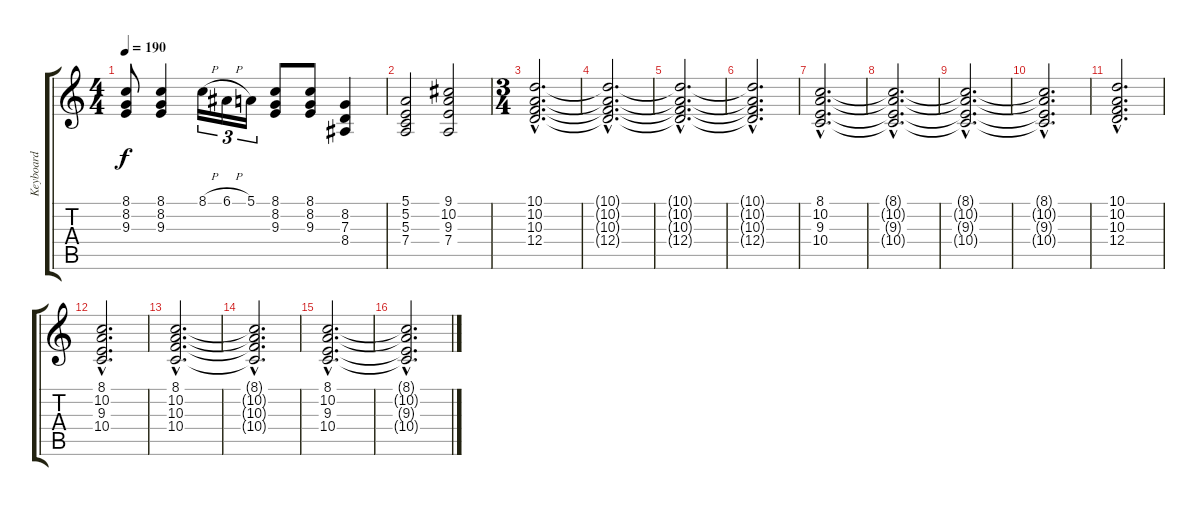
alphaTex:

\track ("Keyboard" "Keyboard") {instrument stringensemble1}
\staff {score tabs}
\tuning (E4 B3 G3 D3 A2 E2) {hide}
\ts (4 4)
\tempo 190
\clef g2
\ks c
(8.1 8.2 9.3).8{dy f} (8.1 8.2 9.3).4 8.1{h}.16{tu (3 2)} 6.1{h}.16{tu (3 2)} 5.1.16{tu (3 2)} (8.1 8.2 9.3).8 (8.1 8.2 9.3).8 (8.2 7.3 8.4).4 |
(5.1 5.2 5.3 7.4).2 (9.1 10.2 9.3 7.4).2 |
\ts (3 4)
(10.1{hac} 10.2{hac} 10.3{hac} 12.4{hac}).2{d volume 10 instrument stringensemble1} |
(10.1{hac t} 10.2{hac t} 10.3{hac t} 12.4{hac t}).2{d} |
(10.1{hac t} 10.2{hac t} 10.3{hac t} 12.4{hac t}).2{d} |
(10.1{hac t} 10.2{hac t} 10.3{hac t} 12.4{hac t}).2{d} |
(8.1{hac} 10.2{hac} 9.3{hac} 10.4{hac}).2{d} |
(8.1{hac t} 10.2{hac t} 9.3{hac t} 10.4{hac t}).2{d} |
(8.1{hac t} 10.2{hac t} 9.3{hac t} 10.4{hac t}).2{d} |
(8.1{hac t} 10.2{hac t} 9.3{hac t} 10.4{hac t}).2{d} |
(10.1{hac} 10.2{hac} 10.3{hac} 12.4{hac}).2{d} |
(8.1{hac} 10.2{hac} 9.3{hac} 10.4{hac}).2{d} |
(8.1{hac} 10.2{hac} 10.3{hac} 10.4{hac}).2{d} |
(8.1{hac t} 10.2{hac t} 10.3{hac t} 10.4{hac t}).2{d} |
(8.1{hac} 10.2{hac} 9.3{hac} 10.4{hac}).2{d} |
(8.1{hac t} 10.2{hac t} 9.3{hac t} 10.4{hac t}).2{d}
